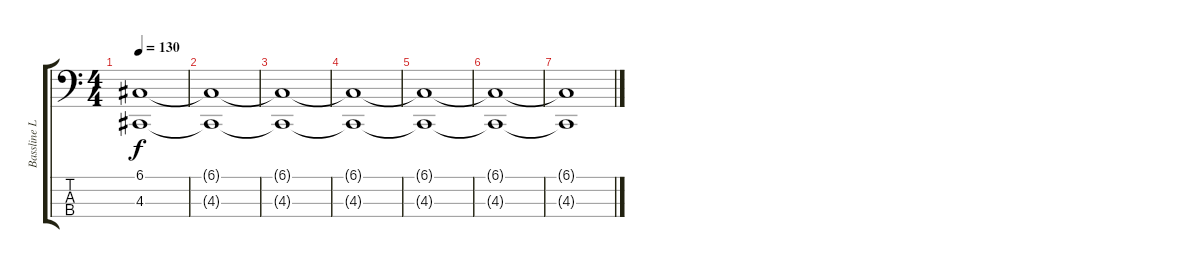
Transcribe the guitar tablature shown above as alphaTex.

\track ("Bassline Left Ch." "Bassline L") {instrument lead2sawtooth}
\staff {score tabs}
\tuning (G2 D2 A1 E1) {hide}
\ts (4 4)
\tempo 130
\clef f4
\ks c
(6.1 4.3).1{dy f} |
(6.1{t} 4.3{t}).1 |
(6.1{t} 4.3{t}).1{volume 2} |
(6.1{t} 4.3{t}).1 |
(6.1{t} 4.3{t}).1 |
(6.1{t} 4.3{t}).1 |
(6.1{t} 4.3{t}).1
